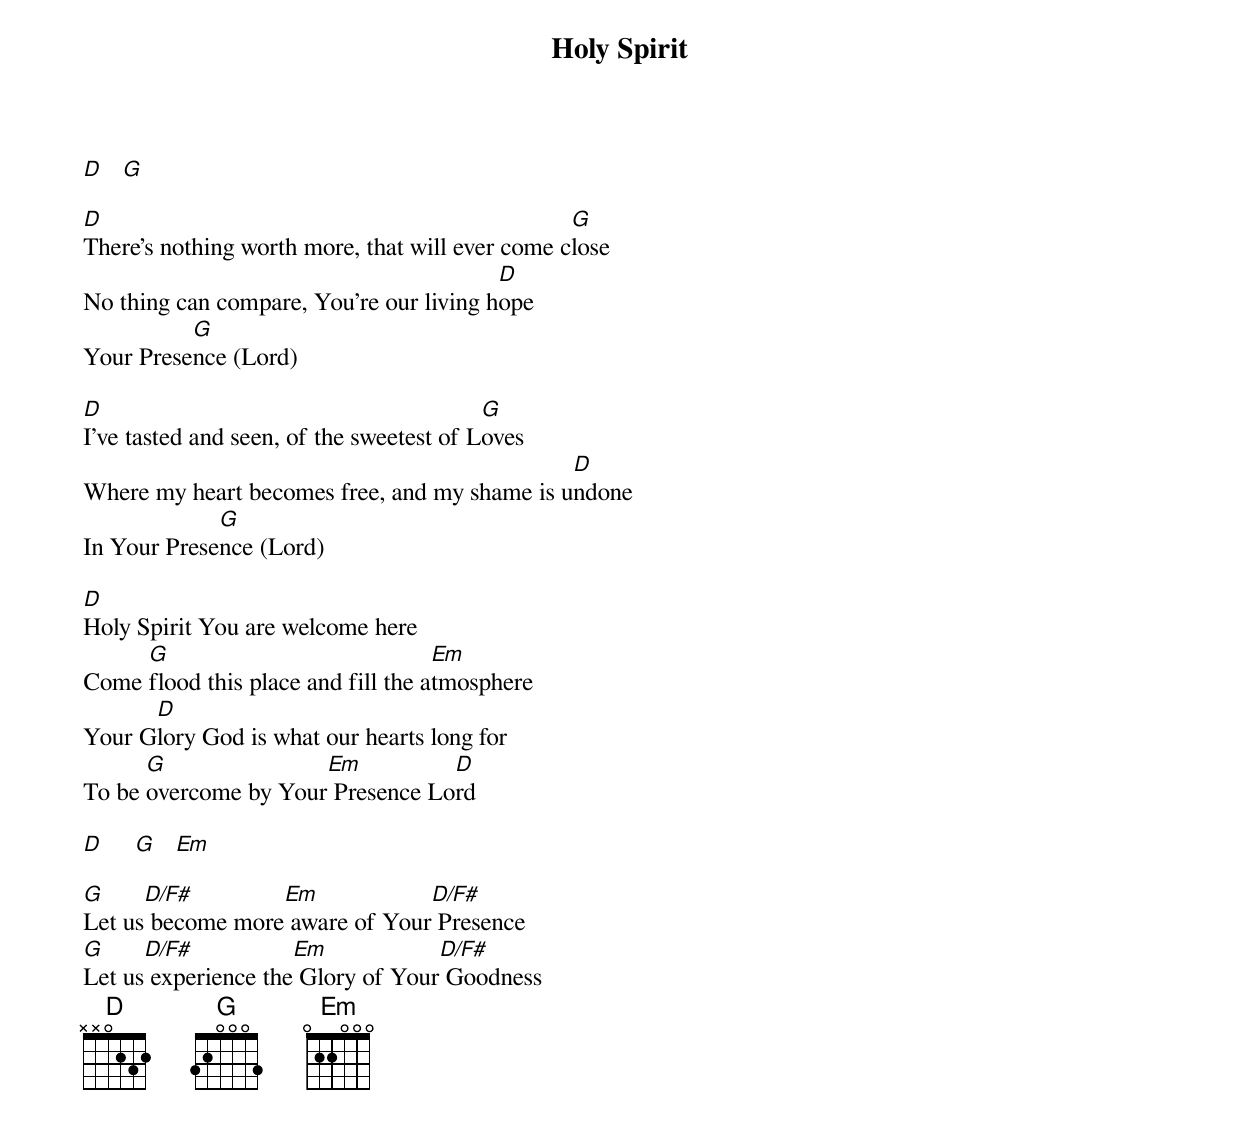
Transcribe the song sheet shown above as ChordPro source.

{title: Holy Spirit}
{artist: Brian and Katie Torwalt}
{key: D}
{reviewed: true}

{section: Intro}
[D]   [G]

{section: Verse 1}
[D]There's nothing worth more, that will ever come c[G]lose
No thing can compare, You're our living h[D]ope
Your Prese[G]nce (Lord)

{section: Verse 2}
[D]I've tasted and seen, of the sweetest of L[G]oves
Where my heart becomes free, and my shame is u[D]ndone
In Your Prese[G]nce (Lord)

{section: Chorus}
[D]Holy Spirit You are welcome here
Come [G]flood this place and fill the a[Em]tmosphere
Your G[D]lory God is what our hearts long for
To be [G]overcome by Your[Em] Presence Lo[D]rd

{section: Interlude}
[D]     [G]   [Em]

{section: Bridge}
[G]Let us[D/F#] become more[Em] aware of Your[D/F#] Presence
[G]Let us[D/F#] experience the[Em] Glory of Your[D/F#] Goodness
